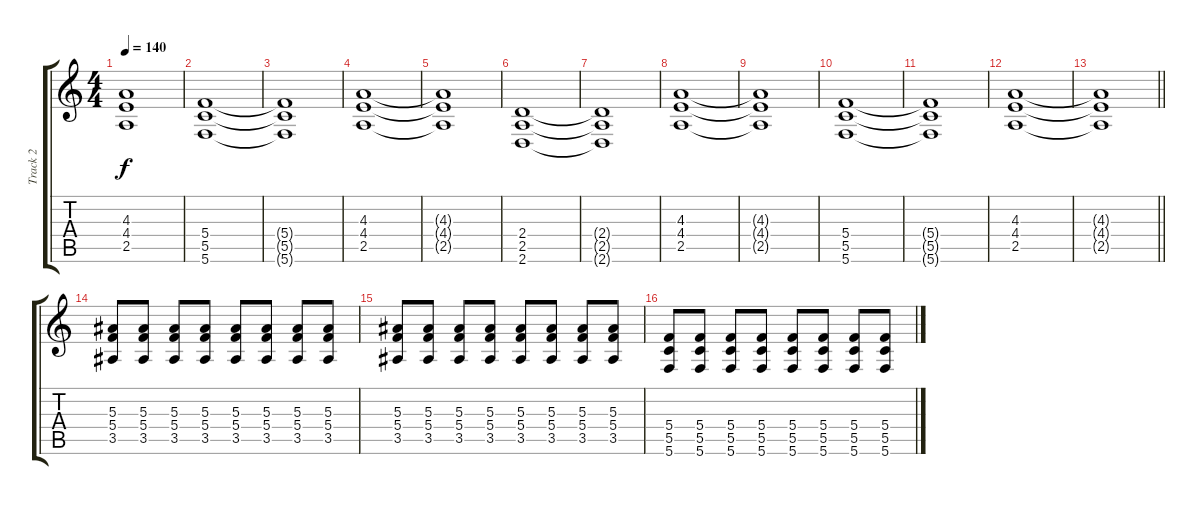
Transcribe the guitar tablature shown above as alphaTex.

\track ("Track 2" "Track 2") {instrument distortionguitar}
\staff {score tabs}
\tuning (D4 A3 F3 C3 G2 C2) {hide}
\ts (4 4)
\tempo 140
\clef g2
\ks c
(4.3{t} 4.4{t} 2.5{t}).1{dy f} |
(5.4 5.5 5.6).1 |
(5.4{t} 5.5{t} 5.6{t}).1 |
(4.3 4.4 2.5).1 |
(4.3{t} 4.4{t} 2.5{t}).1 |
(2.4 2.5 2.6).1 |
(2.4{t} 2.5{t} 2.6{t}).1 |
(4.3 4.4 2.5).1 |
(4.3{t} 4.4{t} 2.5{t}).1 |
(5.4 5.5 5.6).1 |
(5.4{t} 5.5{t} 5.6{t}).1 |
(4.3 4.4 2.5).1 |
\barLineRight lightlight
(4.3{t} 4.4{t} 2.5{t}).1 |
(5.3 5.4 3.5).8 (5.3 5.4 3.5).8 (5.3 5.4 3.5).8 (5.3 5.4 3.5).8 (5.3 5.4 3.5).8 (5.3 5.4 3.5).8 (5.3 5.4 3.5).8 (5.3 5.4 3.5).8 |
(5.3 5.4 3.5).8 (5.3 5.4 3.5).8 (5.3 5.4 3.5).8 (5.3 5.4 3.5).8 (5.3 5.4 3.5).8 (5.3 5.4 3.5).8 (5.3 5.4 3.5).8 (5.3 5.4 3.5).8 |
(5.4 5.5 5.6).8 (5.4 5.5 5.6).8 (5.4 5.5 5.6).8 (5.4 5.5 5.6).8 (5.4 5.5 5.6).8 (5.4 5.5 5.6).8 (5.4 5.5 5.6).8 (5.4 5.5 5.6).8
